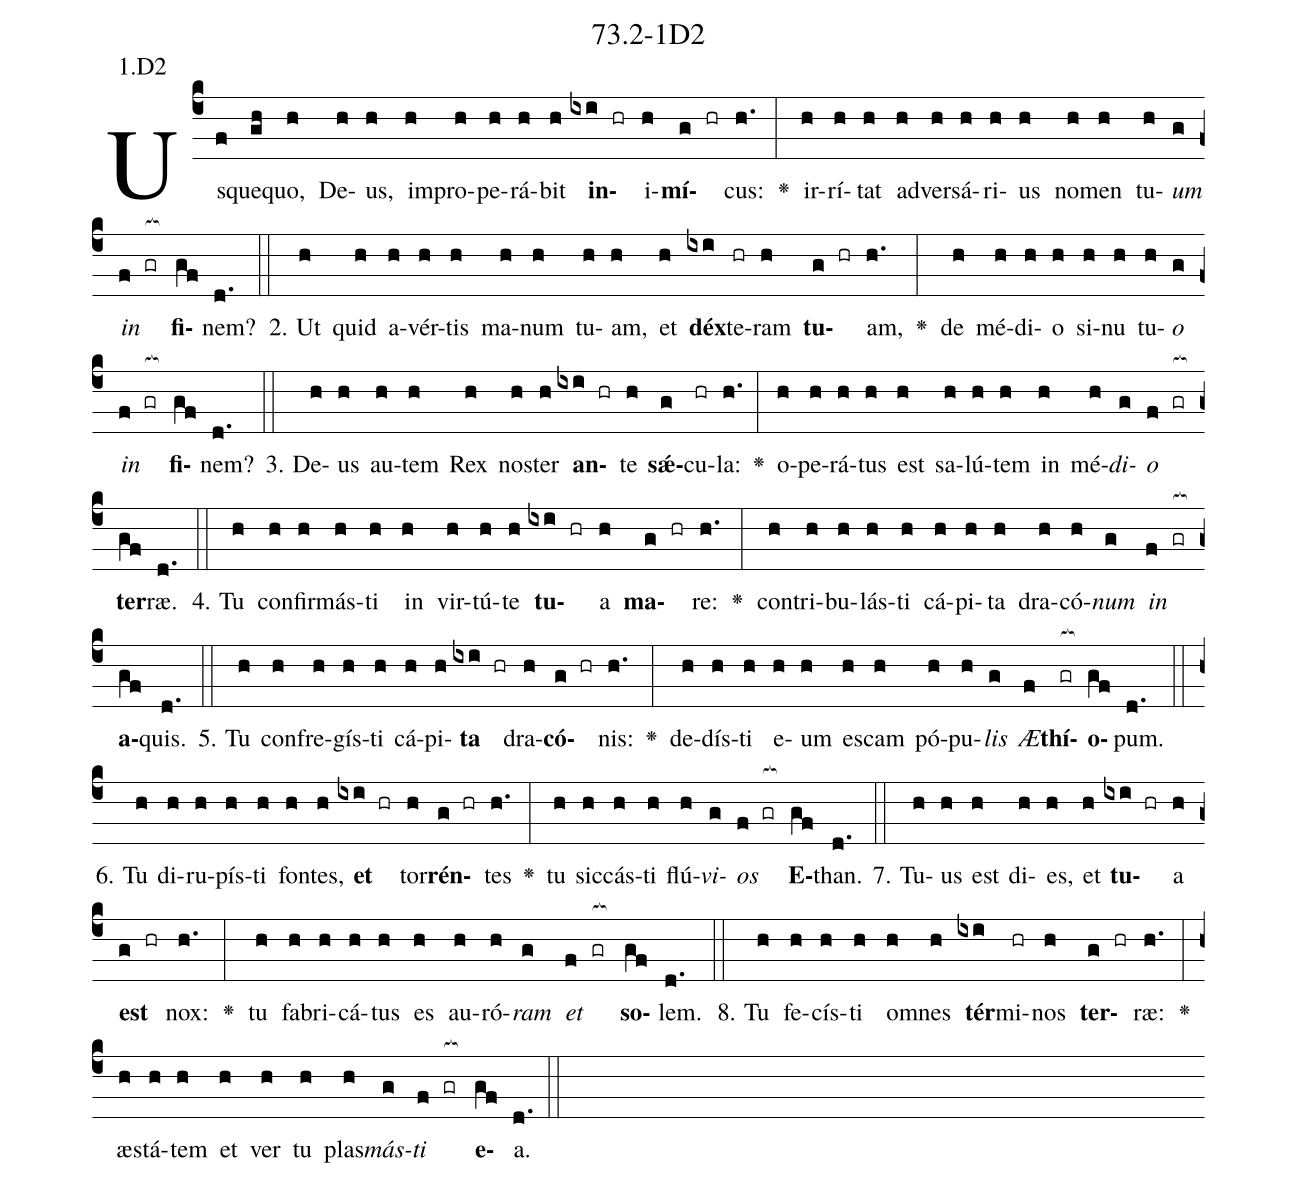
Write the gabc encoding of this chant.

name: 73.2-1D2;
annotation: 1.D2;
%%
(c4)Us(f)que(gh)quo,(h) De(h)us,(h) im(h)pro(h)pe(h)rá(h)bit(h) <b>in</b>(ixi hr)i(h)<b>mí</b>(g hr)cus:(h.) <v>\greheightstar</v>(:) ir(h)rí(h)tat(h) ad(h)ver(h)sá(h)ri(h)us(h) no(h)men(h) tu(h)<i>um</i>(g) <i>in</i>(f gr[ocb:1{]) <b>fi</b>(gf[ocb:0}])nem?(d.) (::)
2. Ut(h) quid(h) a(h)vér(h)tis(h) ma(h)num(h) tu(h)am,(h) et(h) <b>déx</b>(ixi)te(hr)ram(h) <b>tu</b>(g hr)am,(h.) <v>\greheightstar</v>(:) de(h) mé(h)di(h)o(h) si(h)nu(h) tu(h)<i>o</i>(g) <i>in</i>(f gr[ocb:1{]) <b>fi</b>(gf[ocb:0}])nem?(d.) (::)
3. De(h)us(h) au(h)tem(h) Rex(h) nos(h)ter(h) <b>an</b>(ixi hr)te(h) <b>sǽ</b>(g)cu(hr)la:(h.) <v>\greheightstar</v>(:) o(h)pe(h)rá(h)tus(h) est(h) sa(h)lú(h)tem(h) in(h) mé(h)<i>di</i>(g)<i>o</i>(f gr[ocb:1{]) <b>ter</b>(gf[ocb:0}])ræ.(d.) (::)
4. Tu(h) con(h)fir(h)más(h)ti(h) in(h) vir(h)tú(h)te(h) <b>tu</b>(ixi hr)a(h) <b>ma</b>(g hr)re:(h.) <v>\greheightstar</v>(:) con(h)tri(h)bu(h)lás(h)ti(h) cá(h)pi(h)ta(h) dra(h)có(h)<i>num</i>(g) <i>in</i>(f gr[ocb:1{]) <b>a</b>(gf[ocb:0}])quis.(d.) (::)
5. Tu(h) con(h)fre(h)gís(h)ti(h) cá(h)pi(h)<b>ta</b>(ixi hr) dra(h)<b>có</b>(g hr)nis:(h.) <v>\greheightstar</v>(:) de(h)dís(h)ti(h) e(h)um(h) es(h)cam(h) pó(h)pu(h)<i>lis</i>(g) <i>Æ</i>(f)<b>thí</b>(gr[ocb:1{])<b>o</b>(gf[ocb:0}])pum.(d.) (::)
6. Tu(h) di(h)ru(h)pís(h)ti(h) fon(h)tes,(h) <b>et</b>(ixi hr) tor(h)<b>rén</b>(g hr)tes(h.) <v>\greheightstar</v>(:) tu(h) sic(h)cás(h)ti(h) flú(h)<i>vi</i>(g)<i>os</i>(f gr[ocb:1{]) <b>E</b>(gf[ocb:0}])than.(d.) (::)
7. Tu(h)us(h) est(h) di(h)es,(h) et(h) <b>tu</b>(ixi hr)a(h) <b>est</b>(g hr) nox:(h.) <v>\greheightstar</v>(:) tu(h) fa(h)bri(h)cá(h)tus(h) es(h) au(h)ró(h)<i>ram</i>(g) <i>et</i>(f gr[ocb:1{]) <b>so</b>(gf[ocb:0}])lem.(d.) (::)
8. Tu(h) fe(h)cís(h)ti(h) om(h)nes(h) <b>tér</b>(ixi)mi(hr)nos(h) <b>ter</b>(g hr)ræ:(h.) <v>\greheightstar</v>(:) æs(h)tá(h)tem(h) et(h) ver(h) tu(h) plas(h)<i>más</i>(g)<i>ti</i>(f gr[ocb:1{]) <b>e</b>(gf[ocb:0}])a.(d.) (::)
